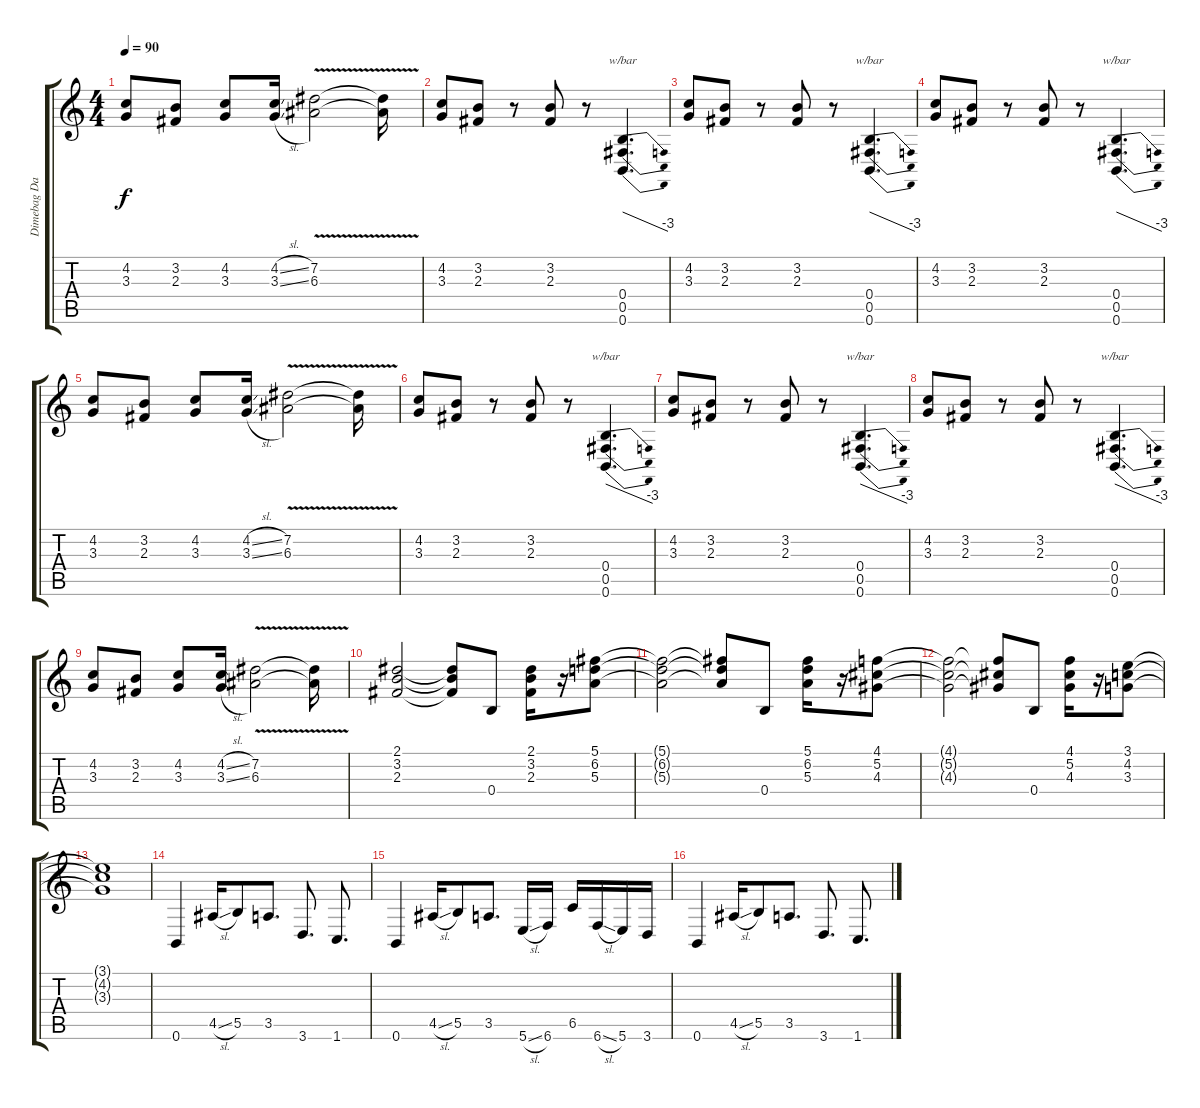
\track ("Dimebag Darrell" "Dimebag Da") {instrument distortionguitar}
\staff {score tabs}
\tuning (Db4 Ab3 E3 B2 Gb2 B1) {hide}
\ts (4 4)
\tempo 90
\clef g2
\ks c
(4.2 3.3).8{dy f} (3.2 2.3).8 (4.2 3.3).8 (4.2{sl} 3.3{sl}).16 (7.2{v} 6.3{v}).2 (7.2{t} 6.3{t}).16 |
(4.2 3.3).8 (3.2 2.3).8 r.8 (3.2 2.3).8 r.8 (0.4 0.5 0.6).4{d tbe (dive default 0 0 60 -12)} |
(4.2 3.3).8 (3.2 2.3).8 r.8 (3.2 2.3).8 r.8 (0.4 0.5 0.6).4{d tbe (dive default 0 0 60 -12)} |
(4.2 3.3).8 (3.2 2.3).8 r.8 (3.2 2.3).8 r.8 (0.4 0.5 0.6).4{d tbe (dive default 0 0 60 -12)} |
(4.2 3.3).8 (3.2 2.3).8 (4.2 3.3).8 (4.2{sl} 3.3{sl}).16 (7.2{v} 6.3{v}).2 (7.2{t} 6.3{t}).16 |
(4.2 3.3).8 (3.2 2.3).8 r.8 (3.2 2.3).8 r.8 (0.4 0.5 0.6).4{d tbe (dive default 0 0 60 -12)} |
(4.2 3.3).8 (3.2 2.3).8 r.8 (3.2 2.3).8 r.8 (0.4 0.5 0.6).4{d tbe (dive default 0 0 60 -12)} |
(4.2 3.3).8 (3.2 2.3).8 r.8 (3.2 2.3).8 r.8 (0.4 0.5 0.6).4{d tbe (dive default 0 0 60 -12)} |
(4.2 3.3).8 (3.2 2.3).8 (4.2 3.3).8 (4.2{sl} 3.3{sl}).16 (7.2{v} 6.3{v}).2 (7.2{t} 6.3{t}).16 |
(2.1 3.2 2.3).2 (2.1{t} 3.2{t} 2.3{t}).8 0.4.8 (2.1 3.2 2.3).16 r.16 (5.1 6.2 5.3).8 |
(5.1{t} 6.2{t} 5.3{t}).2 (5.1{t} 6.2{t} 5.3{t}).8 0.4.8 (5.1 6.2 5.3).16 r.16 (4.1 5.2 4.3).8 |
(4.1{t} 5.2{t} 4.3{t}).2 (4.1{t} 5.2{t} 4.3{t}).8 0.4.8 (4.1 5.2 4.3).16 r.16 (3.1 4.2 3.3).8 |
(3.1{t} 4.2{t} 3.3{t}).1 |
0.6.4 4.5{sl}.16 5.5.8 3.5.8{d} 3.6.8{d} 1.6.8{d} |
0.6.4 4.5{sl}.16 5.5.8 3.5.8{d} 5.6{sl}.16 6.6.16 6.5.16 6.6{sl}.16 5.6.16 3.6.16 |
0.6.4 4.5{sl}.16 5.5.8 3.5.8{d} 3.6.8{d} 1.6.8{d}
